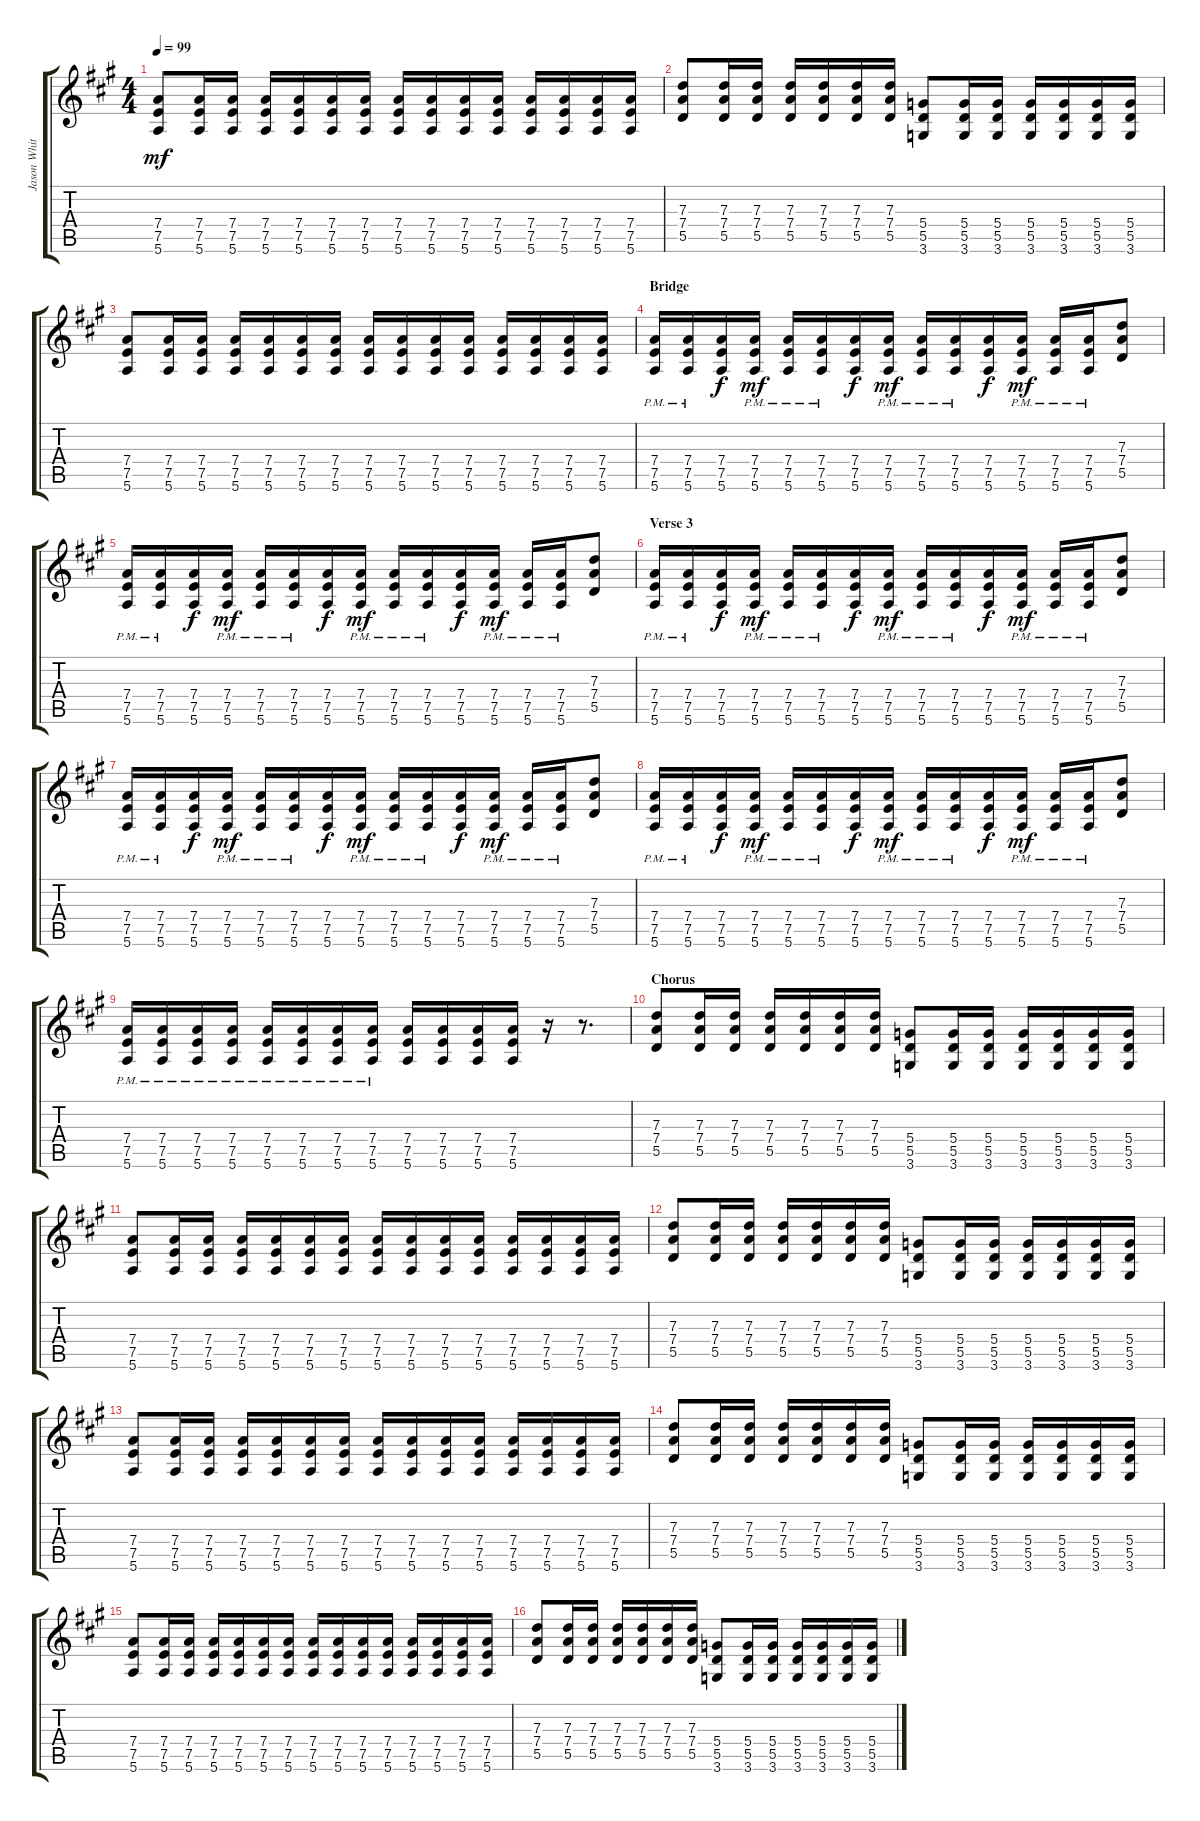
\track ("Jason White Rythm Guitar" "Jason Whit") {instrument overdrivenguitar}
\staff {score tabs}
\tuning (E4 B3 G3 D3 A2 E2) {hide}
\ts (4 4)
\tempo 99
\clef g2
\ks a
(7.4 7.5 5.6).8{dy mf} (7.4 7.5 5.6).16 (7.4 7.5 5.6).16 (7.4 7.5 5.6).16 (7.4 7.5 5.6).16 (7.4 7.5 5.6).16 (7.4 7.5 5.6).16 (7.4 7.5 5.6).16 (7.4 7.5 5.6).16 (7.4 7.5 5.6).16 (7.4 7.5 5.6).16 (7.4 7.5 5.6).16 (7.4 7.5 5.6).16 (7.4 7.5 5.6).16 (7.4 7.5 5.6).16 |
(7.3 7.4 5.5).8 (7.3 7.4 5.5).16 (7.3 7.4 5.5).16 (7.3 7.4 5.5).16 (7.3 7.4 5.5).16 (7.3 7.4 5.5).16 (7.3 7.4 5.5).16 (5.4 5.5 3.6).8 (5.4 5.5 3.6).16 (5.4 5.5 3.6).16 (5.4 5.5 3.6).16 (5.4 5.5 3.6).16 (5.4 5.5 3.6).16 (5.4 5.5 3.6).16 |
(7.4 7.5 5.6).8 (7.4 7.5 5.6).16 (7.4 7.5 5.6).16 (7.4 7.5 5.6).16 (7.4 7.5 5.6).16 (7.4 7.5 5.6).16 (7.4 7.5 5.6).16 (7.4 7.5 5.6).16 (7.4 7.5 5.6).16 (7.4 7.5 5.6).16 (7.4 7.5 5.6).16 (7.4 7.5 5.6).16 (7.4 7.5 5.6).16 (7.4 7.5 5.6).16 (7.4 7.5 5.6).16 |
\section ("" "Bridge")
(7.4{pm} 7.5{pm} 5.6{pm}).16 (7.4{pm} 7.5{pm} 5.6{pm}).16 (7.4 7.5 5.6).16{dy f} (7.4{pm} 7.5{pm} 5.6{pm}).16{dy mf} (7.4{pm} 7.5{pm} 5.6{pm}).16 (7.4{pm} 7.5{pm} 5.6{pm}).16 (7.4 7.5 5.6).16{dy f} (7.4{pm} 7.5{pm} 5.6{pm}).16{dy mf} (7.4{pm} 7.5{pm} 5.6{pm}).16 (7.4{pm} 7.5{pm} 5.6{pm}).16 (7.4 7.5 5.6).16{dy f} (7.4{pm} 7.5{pm} 5.6{pm}).16{dy mf} (7.4{pm} 7.5{pm} 5.6{pm}).16 (7.4{pm} 7.5{pm} 5.6{pm}).16 (7.3 7.4 5.5).8 |
(7.4{pm} 7.5{pm} 5.6{pm}).16 (7.4{pm} 7.5{pm} 5.6{pm}).16 (7.4 7.5 5.6).16{dy f} (7.4{pm} 7.5{pm} 5.6{pm}).16{dy mf} (7.4{pm} 7.5{pm} 5.6{pm}).16 (7.4{pm} 7.5{pm} 5.6{pm}).16 (7.4 7.5 5.6).16{dy f} (7.4{pm} 7.5{pm} 5.6{pm}).16{dy mf} (7.4{pm} 7.5{pm} 5.6{pm}).16 (7.4{pm} 7.5{pm} 5.6{pm}).16 (7.4 7.5 5.6).16{dy f} (7.4{pm} 7.5{pm} 5.6{pm}).16{dy mf} (7.4{pm} 7.5{pm} 5.6{pm}).16 (7.4{pm} 7.5{pm} 5.6{pm}).16 (7.3 7.4 5.5).8 |
\section ("" "Verse 3")
(7.4{pm} 7.5{pm} 5.6{pm}).16 (7.4{pm} 7.5{pm} 5.6{pm}).16 (7.4 7.5 5.6).16{dy f} (7.4{pm} 7.5{pm} 5.6{pm}).16{dy mf} (7.4{pm} 7.5{pm} 5.6{pm}).16 (7.4{pm} 7.5{pm} 5.6{pm}).16 (7.4 7.5 5.6).16{dy f} (7.4{pm} 7.5{pm} 5.6{pm}).16{dy mf} (7.4{pm} 7.5{pm} 5.6{pm}).16 (7.4{pm} 7.5{pm} 5.6{pm}).16 (7.4 7.5 5.6).16{dy f} (7.4{pm} 7.5{pm} 5.6{pm}).16{dy mf} (7.4{pm} 7.5{pm} 5.6{pm}).16 (7.4{pm} 7.5{pm} 5.6{pm}).16 (7.3 7.4 5.5).8 |
(7.4{pm} 7.5{pm} 5.6{pm}).16 (7.4{pm} 7.5{pm} 5.6{pm}).16 (7.4 7.5 5.6).16{dy f} (7.4{pm} 7.5{pm} 5.6{pm}).16{dy mf} (7.4{pm} 7.5{pm} 5.6{pm}).16 (7.4{pm} 7.5{pm} 5.6{pm}).16 (7.4 7.5 5.6).16{dy f} (7.4{pm} 7.5{pm} 5.6{pm}).16{dy mf} (7.4{pm} 7.5{pm} 5.6{pm}).16 (7.4{pm} 7.5{pm} 5.6{pm}).16 (7.4 7.5 5.6).16{dy f} (7.4{pm} 7.5{pm} 5.6{pm}).16{dy mf} (7.4{pm} 7.5{pm} 5.6{pm}).16 (7.4{pm} 7.5{pm} 5.6{pm}).16 (7.3 7.4 5.5).8 |
(7.4{pm} 7.5{pm} 5.6{pm}).16 (7.4{pm} 7.5{pm} 5.6{pm}).16 (7.4 7.5 5.6).16{dy f} (7.4{pm} 7.5{pm} 5.6{pm}).16{dy mf} (7.4{pm} 7.5{pm} 5.6{pm}).16 (7.4{pm} 7.5{pm} 5.6{pm}).16 (7.4 7.5 5.6).16{dy f} (7.4{pm} 7.5{pm} 5.6{pm}).16{dy mf} (7.4{pm} 7.5{pm} 5.6{pm}).16 (7.4{pm} 7.5{pm} 5.6{pm}).16 (7.4 7.5 5.6).16{dy f} (7.4{pm} 7.5{pm} 5.6{pm}).16{dy mf} (7.4{pm} 7.5{pm} 5.6{pm}).16 (7.4{pm} 7.5{pm} 5.6{pm}).16 (7.3 7.4 5.5).8 |
(7.4{pm} 7.5{pm} 5.6{pm}).16 (7.4{pm} 7.5{pm} 5.6{pm}).16 (7.4{pm} 7.5{pm} 5.6{pm}).16 (7.4{pm} 7.5{pm} 5.6{pm}).16 (7.4{pm} 7.5{pm} 5.6{pm}).16 (7.4{pm} 7.5{pm} 5.6{pm}).16 (7.4{pm} 7.5{pm} 5.6{pm}).16 (7.4{pm} 7.5{pm} 5.6{pm}).16 (7.4 7.5 5.6).16 (7.4 7.5 5.6).16 (7.4 7.5 5.6).16 (7.4 7.5 5.6).16 r.16 r.8{d} |
\section ("" "Chorus")
(7.3 7.4 5.5).8 (7.3 7.4 5.5).16 (7.3 7.4 5.5).16 (7.3 7.4 5.5).16 (7.3 7.4 5.5).16 (7.3 7.4 5.5).16 (7.3 7.4 5.5).16 (5.4 5.5 3.6).8 (5.4 5.5 3.6).16 (5.4 5.5 3.6).16 (5.4 5.5 3.6).16 (5.4 5.5 3.6).16 (5.4 5.5 3.6).16 (5.4 5.5 3.6).16 |
(7.4 7.5 5.6).8 (7.4 7.5 5.6).16 (7.4 7.5 5.6).16 (7.4 7.5 5.6).16 (7.4 7.5 5.6).16 (7.4 7.5 5.6).16 (7.4 7.5 5.6).16 (7.4 7.5 5.6).16 (7.4 7.5 5.6).16 (7.4 7.5 5.6).16 (7.4 7.5 5.6).16 (7.4 7.5 5.6).16 (7.4 7.5 5.6).16 (7.4 7.5 5.6).16 (7.4 7.5 5.6).16 |
(7.3 7.4 5.5).8 (7.3 7.4 5.5).16 (7.3 7.4 5.5).16 (7.3 7.4 5.5).16 (7.3 7.4 5.5).16 (7.3 7.4 5.5).16 (7.3 7.4 5.5).16 (5.4 5.5 3.6).8 (5.4 5.5 3.6).16 (5.4 5.5 3.6).16 (5.4 5.5 3.6).16 (5.4 5.5 3.6).16 (5.4 5.5 3.6).16 (5.4 5.5 3.6).16 |
(7.4 7.5 5.6).8 (7.4 7.5 5.6).16 (7.4 7.5 5.6).16 (7.4 7.5 5.6).16 (7.4 7.5 5.6).16 (7.4 7.5 5.6).16 (7.4 7.5 5.6).16 (7.4 7.5 5.6).16 (7.4 7.5 5.6).16 (7.4 7.5 5.6).16 (7.4 7.5 5.6).16 (7.4 7.5 5.6).16 (7.4 7.5 5.6).16 (7.4 7.5 5.6).16 (7.4 7.5 5.6).16 |
(7.3 7.4 5.5).8 (7.3 7.4 5.5).16 (7.3 7.4 5.5).16 (7.3 7.4 5.5).16 (7.3 7.4 5.5).16 (7.3 7.4 5.5).16 (7.3 7.4 5.5).16 (5.4 5.5 3.6).8 (5.4 5.5 3.6).16 (5.4 5.5 3.6).16 (5.4 5.5 3.6).16 (5.4 5.5 3.6).16 (5.4 5.5 3.6).16 (5.4 5.5 3.6).16 |
(7.4 7.5 5.6).8 (7.4 7.5 5.6).16 (7.4 7.5 5.6).16 (7.4 7.5 5.6).16 (7.4 7.5 5.6).16 (7.4 7.5 5.6).16 (7.4 7.5 5.6).16 (7.4 7.5 5.6).16 (7.4 7.5 5.6).16 (7.4 7.5 5.6).16 (7.4 7.5 5.6).16 (7.4 7.5 5.6).16 (7.4 7.5 5.6).16 (7.4 7.5 5.6).16 (7.4 7.5 5.6).16 |
(7.3 7.4 5.5).8 (7.3 7.4 5.5).16 (7.3 7.4 5.5).16 (7.3 7.4 5.5).16 (7.3 7.4 5.5).16 (7.3 7.4 5.5).16 (7.3 7.4 5.5).16 (5.4 5.5 3.6).8 (5.4 5.5 3.6).16 (5.4 5.5 3.6).16 (5.4 5.5 3.6).16 (5.4 5.5 3.6).16 (5.4 5.5 3.6).16 (5.4 5.5 3.6).16
